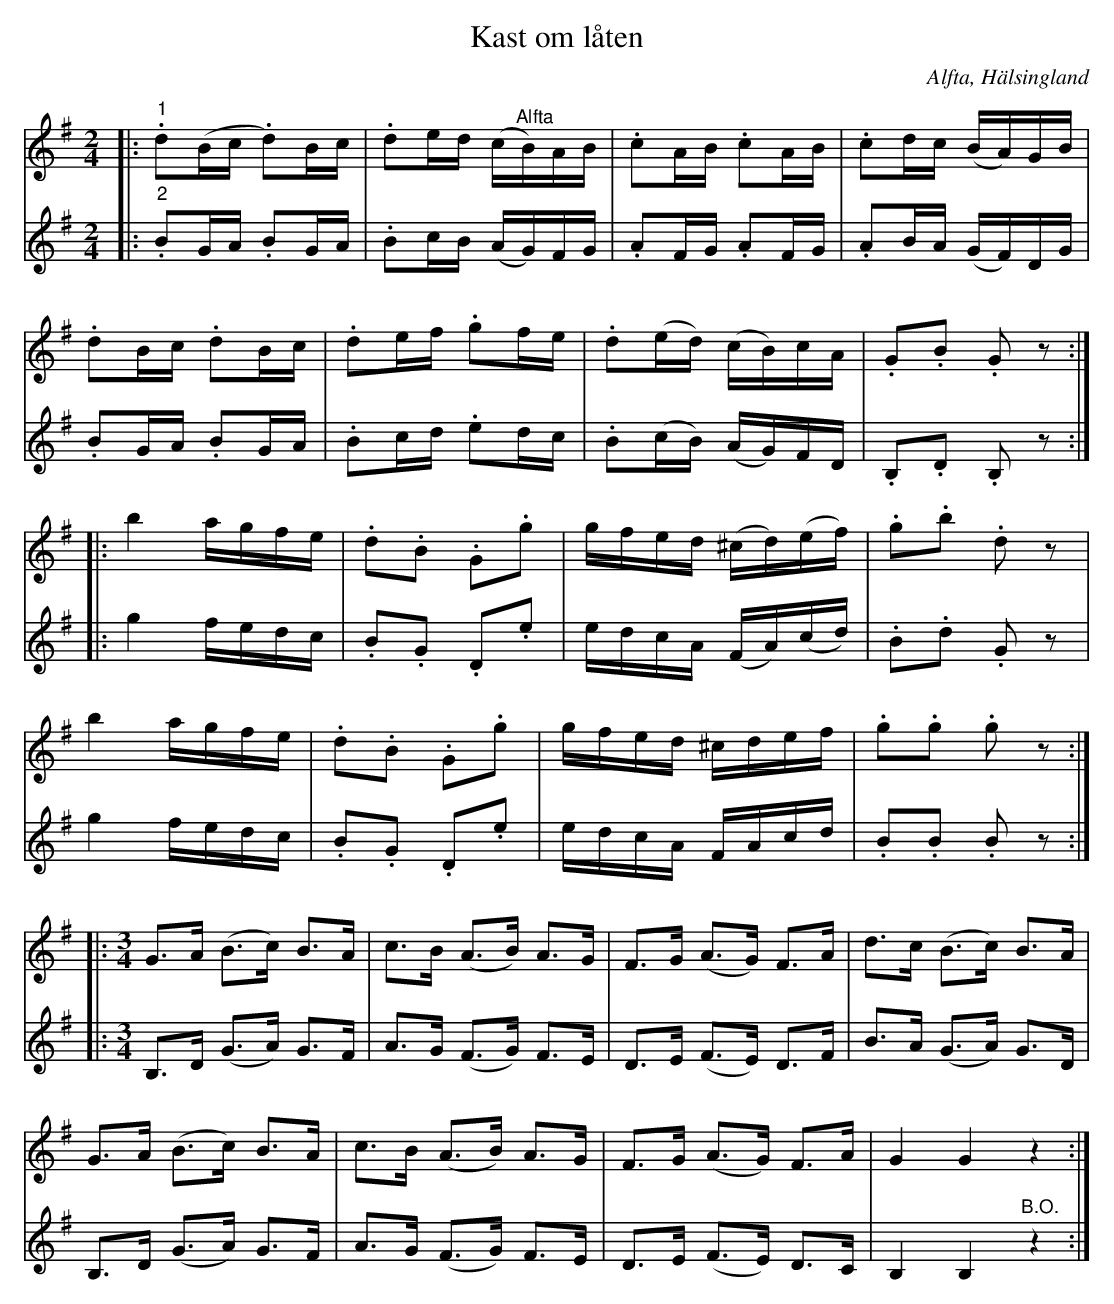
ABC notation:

X:1
T:Kast om låten
O:Alfta, Hälsingland
L:1/8
M:2/4
K:G
V:1
|:"^1" .d(B/c/ .d)B/c/ | .de/d/ (c/"^Alfta"B/)A/B/ | .cA/B/ .cA/B/ | .cd/c/ (B/A/)G/B/ |
.dB/c/ .dB/c/ | .de/f/ .gf/e/ | .d(e/d/) (c/B/)c/A/ | .G.B .G z ::
b2 a/g/f/e/ | .d.B .G.g | g/f/e/d/ (^c/d/)(e/f/) | .g.b .d z |
b2 a/g/f/e/ | .d.B .G.g | g/f/e/d/ ^c/d/e/f/ | .g.g .g z ::
[M:3/4] G>A (B>c) B>A | c>B (A>B) A>G | F>G (A>G) F>A | d>c (B>c) B>A |
G>A (B>c) B>A | c>B (A>B) A>G | F>G (A>G) F>A | G2 G2 z2 :|
V:2
|:"^2" .BG/A/ .BG/A/ | .Bc/B/ (A/G/)F/G/ | .AF/G/ .AF/G/ | .AB/A/ (G/F/)D/G/ |
.BG/A/ .BG/A/ | .Bc/d/ .ed/c/ | .B(c/B/) (A/G/)F/D/ | .B,.D .B, z ::
g2 f/e/d/c/ | .B.G .D.e | e/d/c/A/ (F/A/)(c/d/) | .B.d .G z |
g2 f/e/d/c/ | .B.G .D.e | e/d/c/A/ F/A/c/d/ | .B.B .B z ::
[M:3/4] B,>D (G>A) G>F | A>G (F>G) F>E | D>E (F>E) D>F | B>A (G>A) G>D |
B,>D (G>A) G>F | A>G (F>G) F>E | D>E (F>E) D>C | B,2 B,2"^B.O." z2 :|
